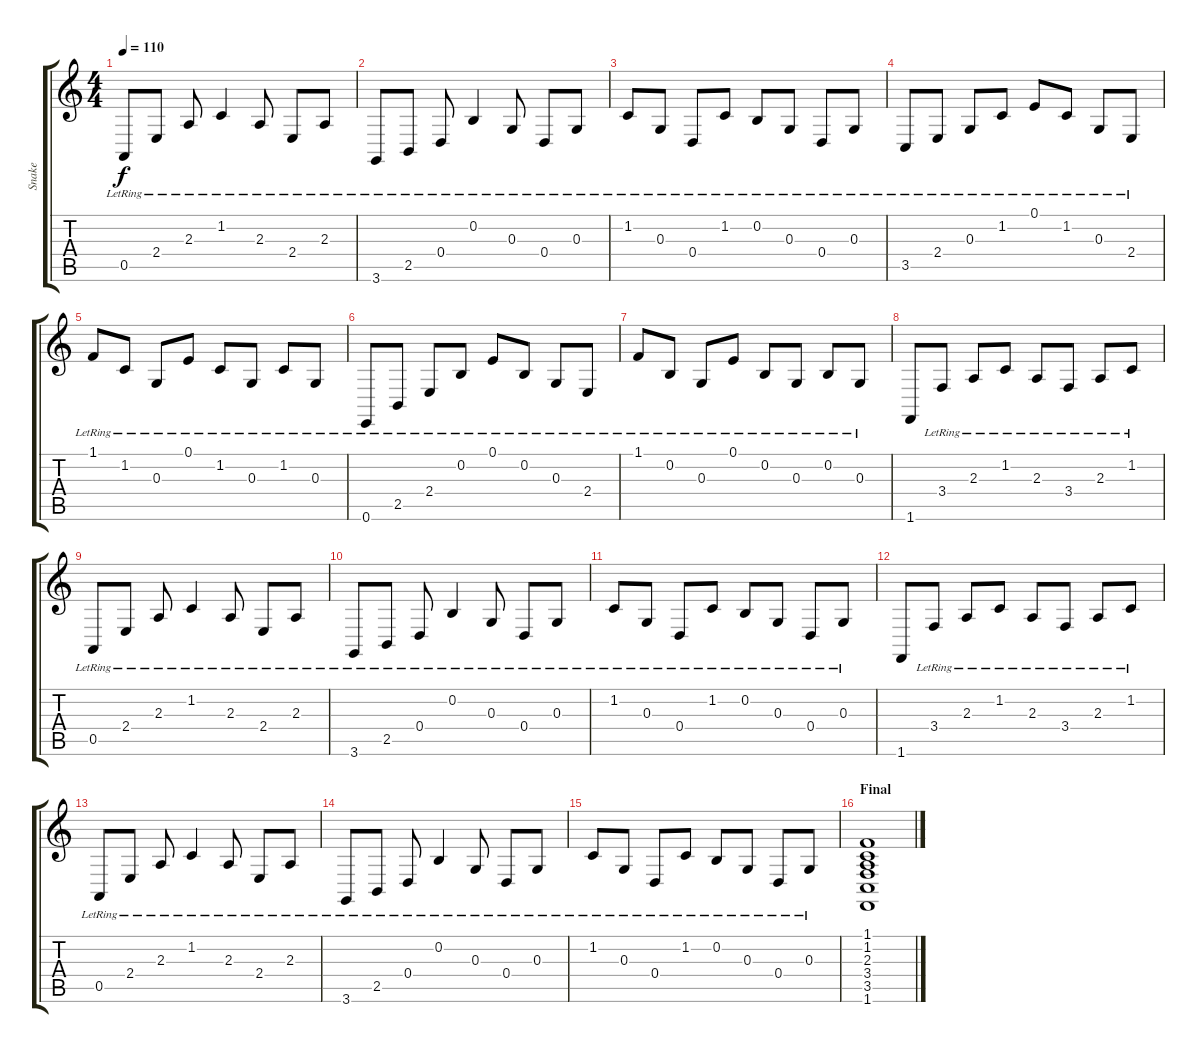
\track ("Snake" "Snake") {instrument acousticgrandpiano}
\staff {score tabs}
\tuning (E4 B3 G3 D3 A2 E2) {hide}
\ts (4 4)
\tempo 110
\clef g2
\ks c
0.5{lr}.8{dy f} 2.4{lr}.8 2.3{lr}.8 1.2{lr}.4 2.3{lr}.8 2.4{lr}.8 2.3{lr}.8 |
3.6{lr}.8 2.5{lr}.8 0.4{lr}.8 0.2{lr}.4 0.3{lr}.8 0.4{lr}.8 0.3{lr}.8 |
1.2{lr}.8 0.3{lr}.8 0.4{lr}.8 1.2{lr}.8 0.2{lr}.8 0.3{lr}.8 0.4{lr}.8 0.3{lr}.8 |
3.5{lr}.8 2.4{lr}.8 0.3{lr}.8 1.2{lr}.8 0.1{lr}.8 1.2{lr}.8 0.3{lr}.8 2.4{lr}.8 |
1.1{lr}.8 1.2{lr}.8 0.3{lr}.8 0.1{lr}.8 1.2{lr}.8 0.3{lr}.8 1.2{lr}.8 0.3{lr}.8 |
0.6{lr}.8 2.5{lr}.8 2.4{lr}.8 0.2{lr}.8 0.1{lr}.8 0.2{lr}.8 0.3{lr}.8 2.4{lr}.8 |
1.1{lr}.8 0.2{lr}.8 0.3{lr}.8 0.1{lr}.8 0.2{lr}.8 0.3{lr}.8 0.2{lr}.8 0.3{lr}.8 |
1.6.8 3.4{lr}.8 2.3{lr}.8 1.2{lr}.8 2.3{lr}.8 3.4{lr}.8 2.3{lr}.8 1.2{lr}.8 |
0.5{lr}.8 2.4{lr}.8 2.3{lr}.8 1.2{lr}.4 2.3{lr}.8 2.4{lr}.8 2.3{lr}.8 |
3.6{lr}.8 2.5{lr}.8 0.4{lr}.8 0.2{lr}.4 0.3{lr}.8 0.4{lr}.8 0.3{lr}.8 |
1.2{lr}.8 0.3{lr}.8 0.4{lr}.8 1.2{lr}.8 0.2{lr}.8 0.3{lr}.8 0.4{lr}.8 0.3{lr}.8 |
1.6.8 3.4{lr}.8 2.3{lr}.8 1.2{lr}.8 2.3{lr}.8 3.4{lr}.8 2.3{lr}.8 1.2{lr}.8 |
0.5{lr}.8 2.4{lr}.8 2.3{lr}.8 1.2{lr}.4 2.3{lr}.8 2.4{lr}.8 2.3{lr}.8 |
3.6{lr}.8 2.5{lr}.8 0.4{lr}.8 0.2{lr}.4 0.3{lr}.8 0.4{lr}.8 0.3{lr}.8 |
1.2{lr}.8 0.3{lr}.8 0.4{lr}.8 1.2{lr}.8 0.2{lr}.8 0.3{lr}.8 0.4{lr}.8 0.3{lr}.8 |
\section ("" "Final")
(1.1 1.2 2.3 3.4 3.5 1.6).1
